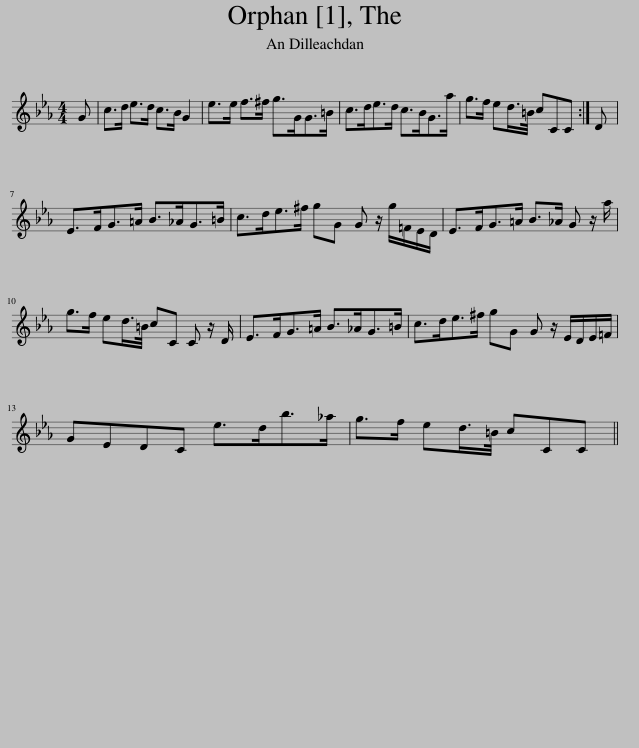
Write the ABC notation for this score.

X:1
L:1/8
M:4/4
I:linebreak $
K:Cmin
V:1 treble
V:1
 G | c>d e>d c>B G2 | e>e f>^f g>GG>=B | c>de>d c>BG>a | g>f ed/>=B/ cCC :| %5
 D |$ E>FG>=A B>_AG>=B | c>de>^f gG G z/ g/=F/E/D/ | E>FG>=A B>_A G z/ a/ |$ g>f ed/>=B/ cC C z/ D/ | %10
 E>FG>=A B>_AG>=B | c>de>^f gG G z/ E/D/E/=F/ |$ GEDC e>db>_a | g>f ed/>=B/ cCC || %14
